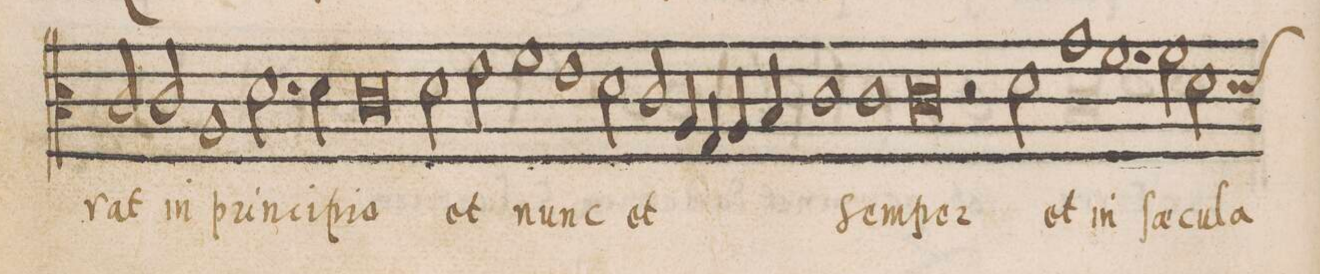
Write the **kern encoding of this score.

**kern	**text
*I"ALTVS	*
*clefC3	*
*k[]	*
*met(C|)	*
*M2/1	*
2c/	-rat
2c/	in
1A	prin-
=64-	=64-
2.d\	-ci-
4d\	-pi-
0c	-o
=65-	=65-
2d\	et
2e\	.
=66-	=66-
1f	nunc
1e	.
=67-	=67-
2d\	.
2c/	et
4A/	.
4G/	.
4A/	.
4B/	.
=68-	=68-
1c	.
1c	Sem-
=69-	=69-
0c	-per
=70-	=70-
2r	.
2d\	et
1g	in
=71-	=71-
1.f	ſae-
2f\	-cu-
=72-	=72-
*custos:d	*
2d\	-la
*-	*-
